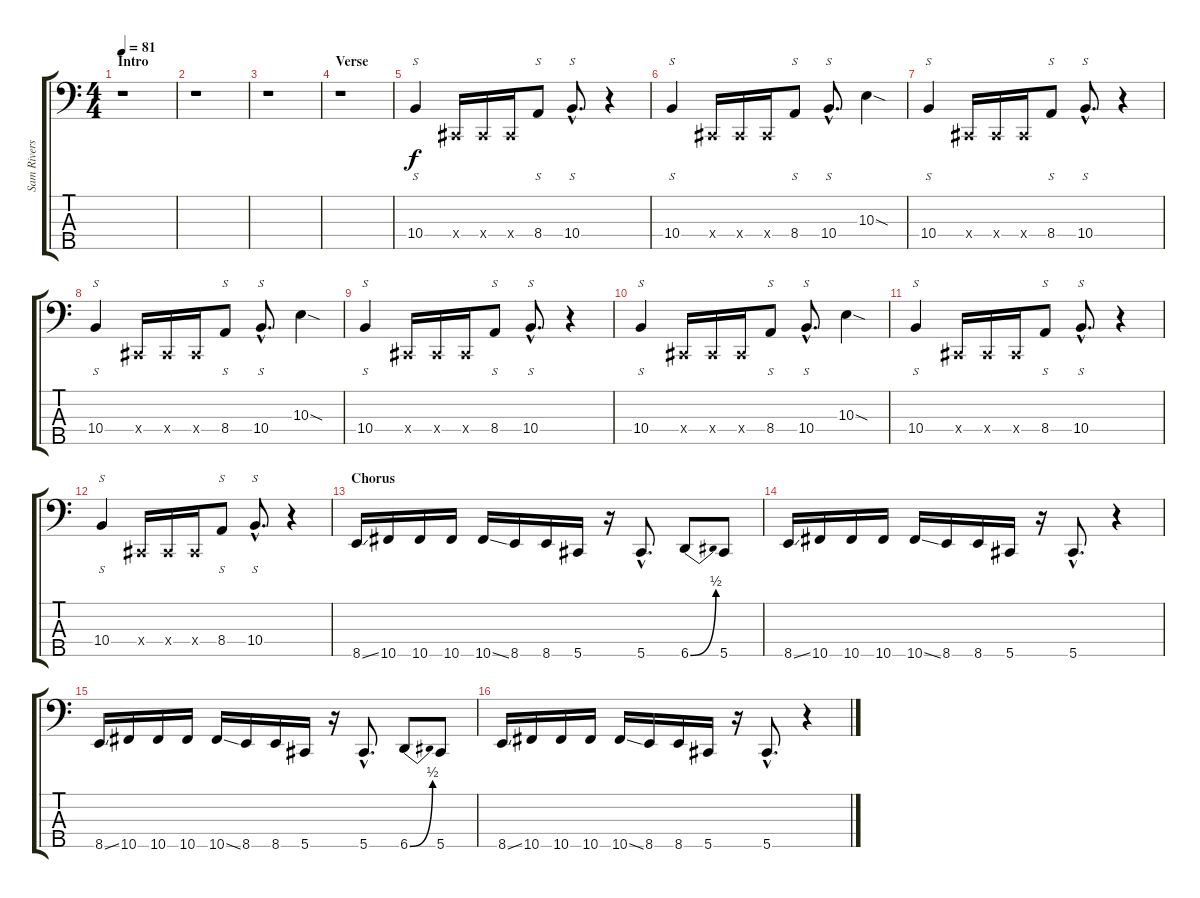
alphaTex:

\track ("Sam Rivers" "Sam Rivers") {instrument slapbass1}
\staff {score tabs}
\tuning (E2 B1 Gb1 Db1 Ab0) {hide}
\ts (4 4)
\section ("" "Intro")
\tempo 81
\clef f4
\ks c
r.1{dy f instrument slapbass1} |
r.1 |
r.1 |
\section ("" "Verse")
r.1 |
10.4.4{s} 0.4{x}.16 0.4{x}.16 0.4{x}.16 8.4.8{s} 10.4{hac}.8{s d} r.4 |
10.4.4{s} 0.4{x}.16 0.4{x}.16 0.4{x}.16 8.4.8{s} 10.4{hac}.8{s d} 10.3{sod}.4 |
10.4.4{s} 0.4{x}.16 0.4{x}.16 0.4{x}.16 8.4.8{s} 10.4{hac}.8{s d} r.4 |
10.4.4{s} 0.4{x}.16 0.4{x}.16 0.4{x}.16 8.4.8{s} 10.4{hac}.8{s d} 10.3{sod}.4 |
10.4.4{s} 0.4{x}.16 0.4{x}.16 0.4{x}.16 8.4.8{s} 10.4{hac}.8{s d} r.4 |
10.4.4{s} 0.4{x}.16 0.4{x}.16 0.4{x}.16 8.4.8{s} 10.4{hac}.8{s d} 10.3{sod}.4 |
10.4.4{s} 0.4{x}.16 0.4{x}.16 0.4{x}.16 8.4.8{s} 10.4{hac}.8{s d} r.4 |
10.4.4{s} 0.4{x}.16 0.4{x}.16 0.4{x}.16 8.4.8{s} 10.4{hac}.8{s d} r.4 |
\section ("" "Chorus")
8.5{ss}.16{instrument electricbassfinger} 10.5.16 10.5.16 10.5.16 10.5{ss}.16 8.5.16 8.5.16 5.5.16 r.16 5.5{hac}.8{d} 6.5{be (bend 0 0 60 2)}.8 5.5.8 |
8.5{ss}.16 10.5.16 10.5.16 10.5.16 10.5{ss}.16 8.5.16 8.5.16 5.5.16 r.16 5.5{hac}.8{d} r.4 |
8.5{ss}.16 10.5.16 10.5.16 10.5.16 10.5{ss}.16 8.5.16 8.5.16 5.5.16 r.16 5.5{hac}.8{d} 6.5{be (bend 0 0 60 2)}.8 5.5.8 |
8.5{ss}.16 10.5.16 10.5.16 10.5.16 10.5{ss}.16 8.5.16 8.5.16 5.5.16 r.16 5.5{hac}.8{d} r.4
